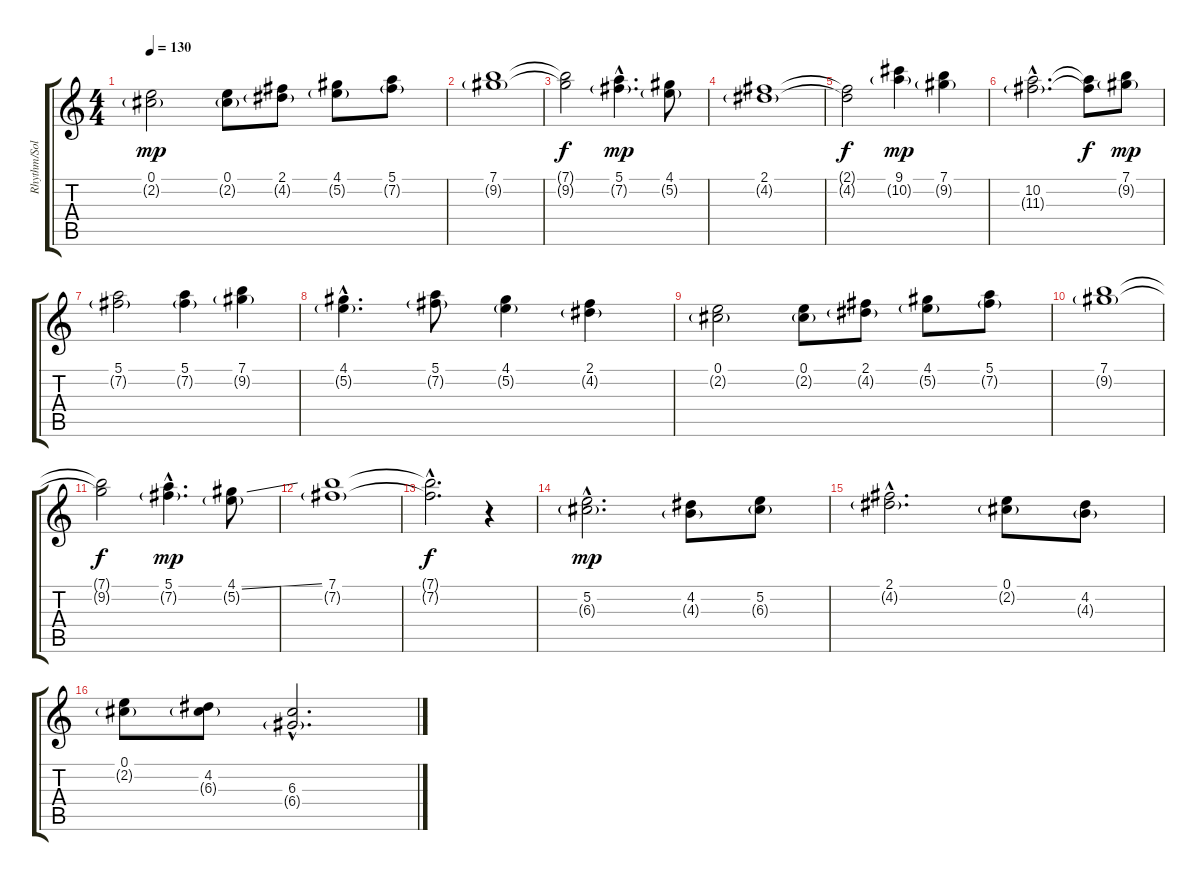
\track ("Rhythm/Solo Guitar" "Rhythm/Sol") {instrument overdrivenguitar}
\staff {score tabs}
\tuning (E4 B3 G3 D3 A2 D2) {hide}
\ts (4 4)
\tempo 130
\clef g2
\ks c
(0.1 2.2{g}).2{dy mp} (0.1 2.2{g}).8 (2.1 4.2{g}).8 (4.1 5.2{g}).8 (5.1 7.2{g}).8 |
(7.1 9.2{g}).1 |
(7.1{t} 9.2{t}).2{dy f} (5.1{hac} 7.2{g hac}).4{d dy mp} (4.1 5.2{g}).8 |
(2.1 4.2{g}).1 |
(2.1{t} 4.2{t}).2{dy f} (9.1 10.2{g}).4{dy mp} (7.1 9.2{g}).4 |
(10.2{hac} 11.3{g hac}).2{d} (10.2{t} 11.3{t}).8{dy f} (7.1 9.2{g}).8{dy mp} |
(5.1 7.2{g}).2 (5.1 7.2{g}).4 (7.1 9.2{g}).4 |
(4.1{hac} 5.2{g hac}).4{d} (5.1 7.2{g}).8 (4.1 5.2{g}).4 (2.1 4.2{g}).4 |
(0.1 2.2{g}).2 (0.1 2.2{g}).8 (2.1 4.2{g}).8 (4.1 5.2{g}).8 (5.1 7.2{g}).8 |
(7.1 9.2{g}).1 |
(7.1{t} 9.2{t}).2{dy f} (5.1{hac} 7.2{g hac}).4{d dy mp} (4.1{ss} 5.2{g}).8 |
(7.1 7.2{g}).1 |
(7.1{hac t} 7.2{hac t}).2{d dy f} r.4 |
(5.2{hac} 6.3{g hac}).2{d dy mp} (4.2 4.3{g}).8 (5.2 6.3{g}).8 |
(2.1{hac} 4.2{g hac}).2{d} (0.1 2.2{g}).8 (4.2 4.3{g}).8 |
(0.1 2.2{g}).8 (4.2 6.3{g}).8 (6.3{hac} 6.4{g hac}).2{d}
